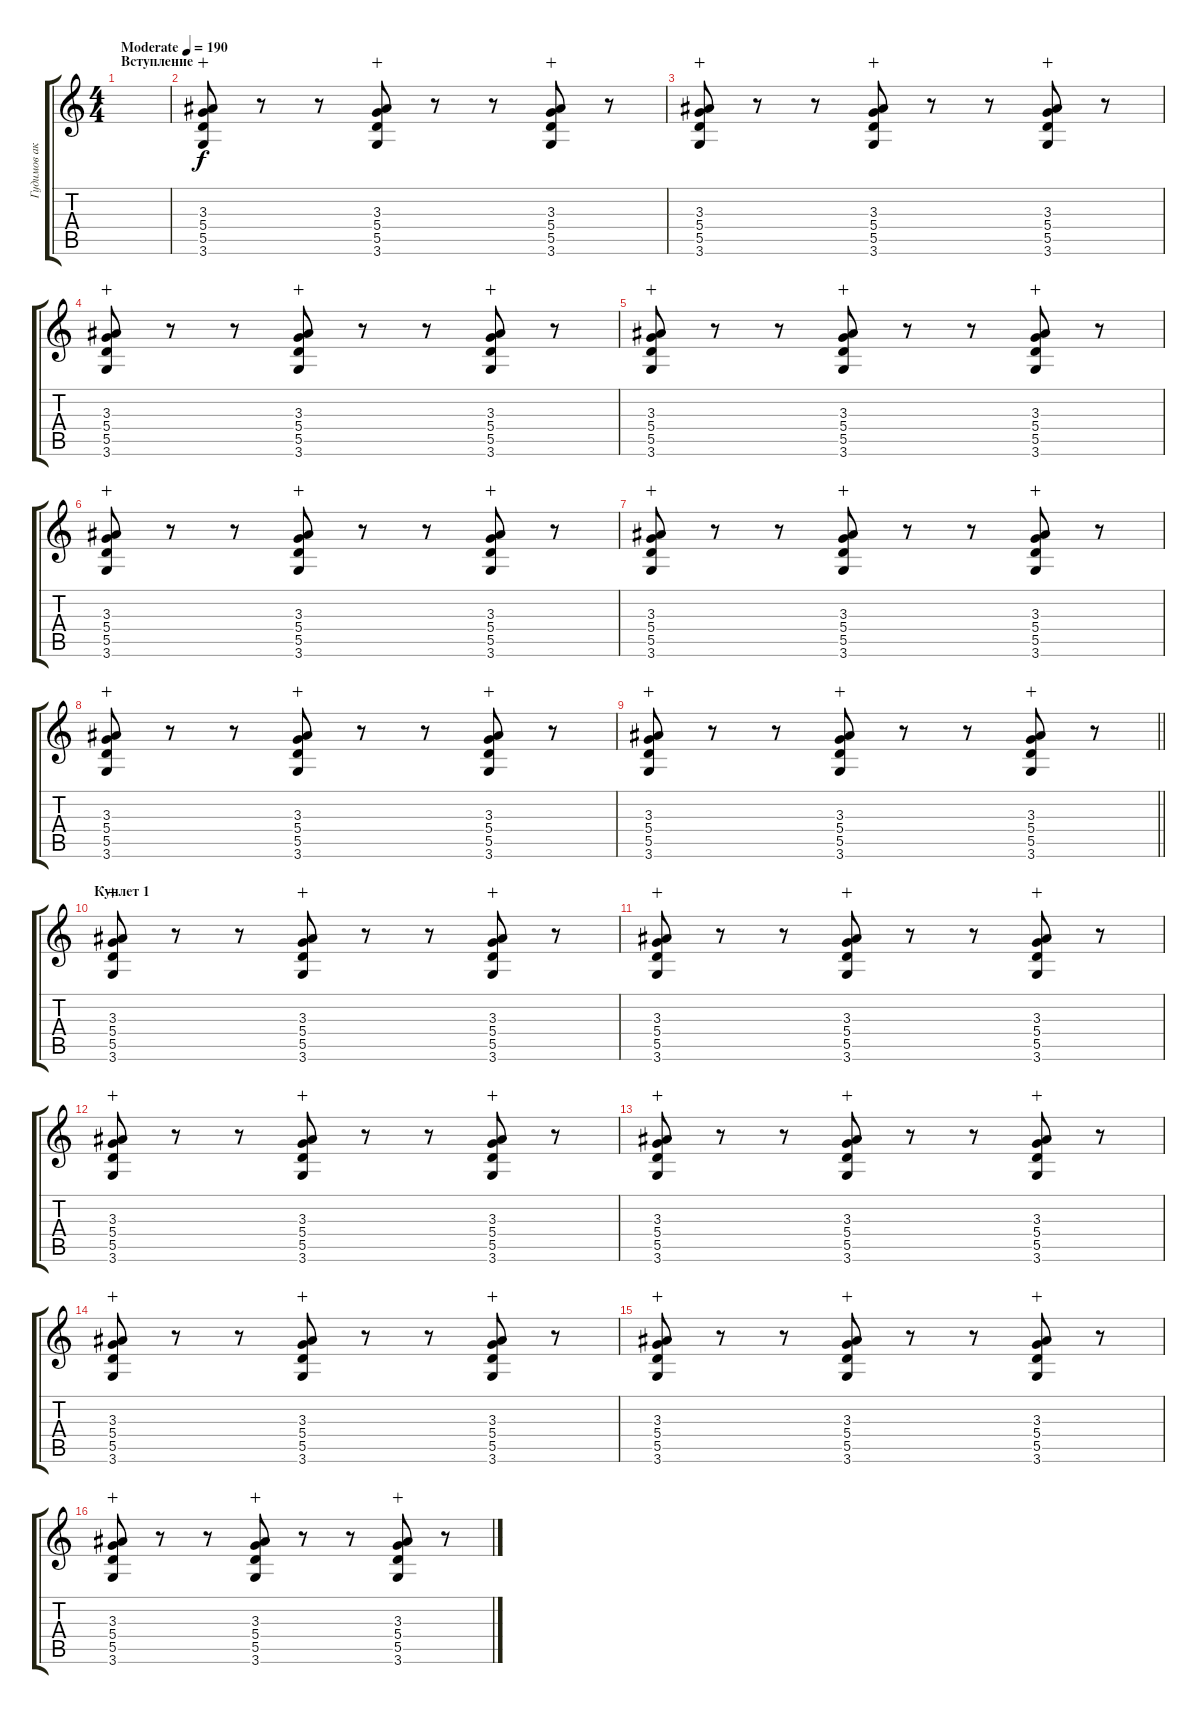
\track ("Гудимов акустика" "Гудимов ак") {instrument acousticguitarsteel}
\staff {score tabs}
\tuning (E4 B3 G3 D3 A2 E2) {hide}
\ts (4 4)
\section ("" "Вступление")
\tempo (190 "Moderate")
\clef g2
\ks c
|
(3.3 5.4 5.5 3.6).8{wahc} r.8 r.8 (3.3 5.4 5.5 3.6).8{wahc} r.8 r.8 (3.3 5.4 5.5 3.6).8{wahc} r.8 |
(3.3 5.4 5.5 3.6).8{wahc} r.8 r.8 (3.3 5.4 5.5 3.6).8{wahc} r.8 r.8 (3.3 5.4 5.5 3.6).8{wahc} r.8 |
(3.3 5.4 5.5 3.6).8{wahc} r.8 r.8 (3.3 5.4 5.5 3.6).8{wahc} r.8 r.8 (3.3 5.4 5.5 3.6).8{wahc} r.8 |
(3.3 5.4 5.5 3.6).8{wahc} r.8 r.8 (3.3 5.4 5.5 3.6).8{wahc} r.8 r.8 (3.3 5.4 5.5 3.6).8{wahc} r.8 |
(3.3 5.4 5.5 3.6).8{wahc} r.8 r.8 (3.3 5.4 5.5 3.6).8{wahc} r.8 r.8 (3.3 5.4 5.5 3.6).8{wahc} r.8 |
(3.3 5.4 5.5 3.6).8{wahc} r.8 r.8 (3.3 5.4 5.5 3.6).8{wahc} r.8 r.8 (3.3 5.4 5.5 3.6).8{wahc} r.8 |
(3.3 5.4 5.5 3.6).8{wahc} r.8 r.8 (3.3 5.4 5.5 3.6).8{wahc} r.8 r.8 (3.3 5.4 5.5 3.6).8{wahc} r.8 |
\barLineRight lightlight
(3.3 5.4 5.5 3.6).8{wahc} r.8 r.8 (3.3 5.4 5.5 3.6).8{wahc} r.8 r.8 (3.3 5.4 5.5 3.6).8{wahc} r.8 |
\section ("" "Куплет 1")
(3.3 5.4 5.5 3.6).8{wahc} r.8 r.8 (3.3 5.4 5.5 3.6).8{wahc} r.8 r.8 (3.3 5.4 5.5 3.6).8{wahc} r.8 |
(3.3 5.4 5.5 3.6).8{wahc} r.8 r.8 (3.3 5.4 5.5 3.6).8{wahc} r.8 r.8 (3.3 5.4 5.5 3.6).8{wahc} r.8 |
(3.3 5.4 5.5 3.6).8{wahc} r.8 r.8 (3.3 5.4 5.5 3.6).8{wahc} r.8 r.8 (3.3 5.4 5.5 3.6).8{wahc} r.8 |
(3.3 5.4 5.5 3.6).8{wahc} r.8 r.8 (3.3 5.4 5.5 3.6).8{wahc} r.8 r.8 (3.3 5.4 5.5 3.6).8{wahc} r.8 |
(3.3 5.4 5.5 3.6).8{wahc} r.8 r.8 (3.3 5.4 5.5 3.6).8{wahc} r.8 r.8 (3.3 5.4 5.5 3.6).8{wahc} r.8 |
(3.3 5.4 5.5 3.6).8{wahc} r.8 r.8 (3.3 5.4 5.5 3.6).8{wahc} r.8 r.8 (3.3 5.4 5.5 3.6).8{wahc} r.8 |
(3.3 5.4 5.5 3.6).8{wahc} r.8 r.8 (3.3 5.4 5.5 3.6).8{wahc} r.8 r.8 (3.3 5.4 5.5 3.6).8{wahc} r.8
